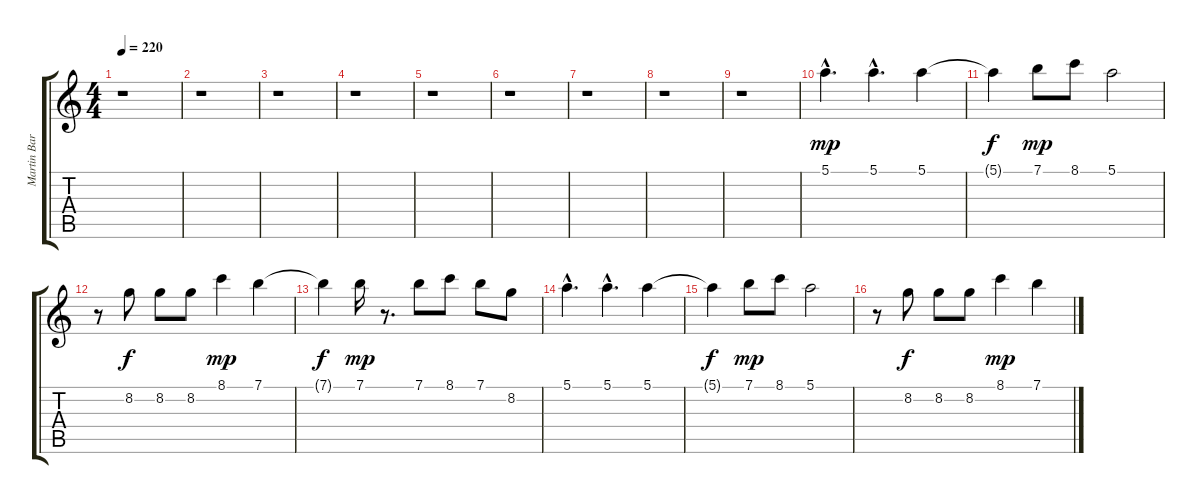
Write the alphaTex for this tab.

\track ("Martin Barre (Electric guitar)" "Martin Bar") {instrument electricguitarjazz}
\staff {score tabs}
\tuning (E4 B3 G3 D3 A2 E2) {hide}
\ts (4 4)
\tempo 220
\clef g2
\ks c
r.1{dy f} |
r.1 |
r.1 |
r.1 |
r.1 |
r.1 |
r.1 |
r.1 |
r.1 |
5.1{hac}.4{d dy mp} 5.1{hac}.4{d} 5.1.4 |
5.1{t}.4{dy f} 7.1.8{dy mp} 8.1.8 5.1.2 |
r.8 8.2.8{dy f} 8.2.8 8.2.8 8.1.4{dy mp} 7.1.4 |
7.1{t}.4{dy f} 7.1.16{dy mp} r.8{d} 7.1.8 8.1.8 7.1.8 8.2.8 |
5.1{hac}.4{d} 5.1{hac}.4{d} 5.1.4 |
5.1{t}.4{dy f} 7.1.8{dy mp} 8.1.8 5.1.2 |
r.8 8.2.8{dy f} 8.2.8 8.2.8 8.1.4{dy mp} 7.1.4
